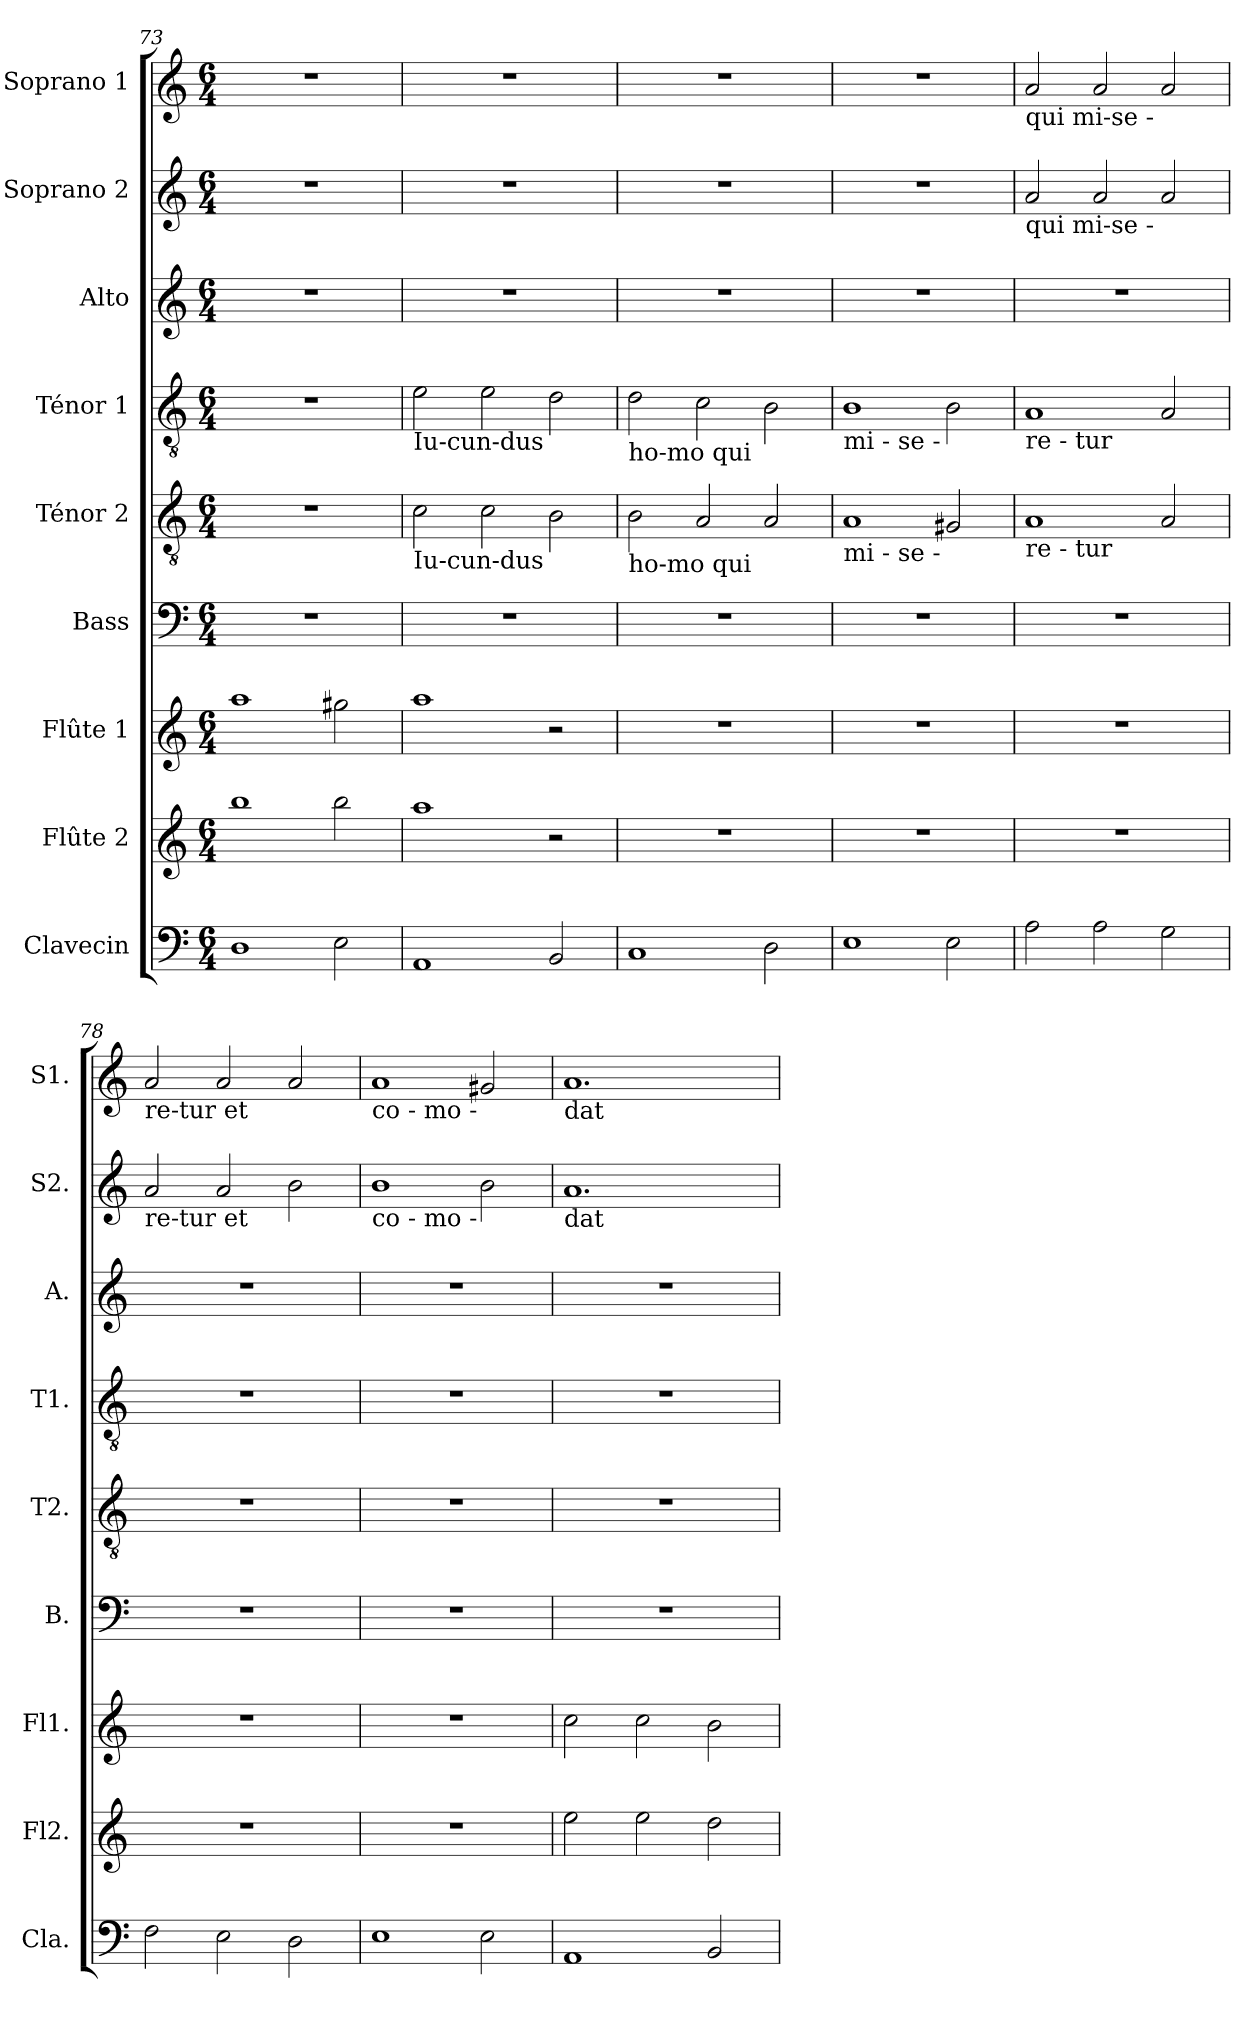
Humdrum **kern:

**kern	**kern	**kern	**kern	**kern	**kern	**kern	**kern	**kern
*part9	*part8	*part7	*part6	*part5	*part4	*part3	*part2	*part1
*staff9	*staff8	*staff7	*staff6	*staff5	*staff4	*staff3	*staff2	*staff1
*I"Clavecin	*I"Flûte 2	*I"Flûte 1	*I"Bass	*I"Ténor 2	*I"Ténor 1	*I"Alto	*I"Soprano 2	*I"Soprano 1
*I'Cla.	*I'Fl2.	*I'Fl1.	*I'B.	*I'T2.	*I'T1.	*I'A.	*I'S2.	*I'S1.
*clefF4	*clefG2	*clefG2	*clefF4	*clefGv2	*clefGv2	*clefG2	*clefG2	*clefG2
*k[]	*k[]	*k[]	*k[]	*k[]	*k[]	*k[]	*k[]	*k[]
*M6/4	*M6/4	*M6/4	*M6/4	*M6/4	*M6/4	*M6/4	*M6/4	*M6/4
=73	=73	=73	=73	=73	=73	=73	=73	=73
1D	1bb	1aa	1.r	1.r	1.r	1.r	1.r	1.r
2E	2bb	2gg#X	.	.	.	.	.	.
=74	=74	=74	=74	=74	=74	=74	=74	=74
!	!	!	!	!	!LO:TX:b:t=Iu-cun-dus	!	!	!
!	!	!	!	!LO:TX:b:t=Iu-cun-dus	!	!	!	!
1AA	1aa	1aa	1.r	2c	2e	1.r	1.r	1.r
.	.	.	.	2c	2e	.	.	.
2BB	2r	2r	.	2B	2d	.	.	.
=75	=75	=75	=75	=75	=75	=75	=75	=75
!	!	!	!	!	!LO:TX:b:t=ho-mo qui	!	!	!
!	!	!	!	!LO:TX:b:t=ho-mo qui	!	!	!	!
1C	1.r	1.r	1.r	2B	2d	1.r	1.r	1.r
.	.	.	.	2A	2c	.	.	.
2D	.	.	.	2A	2B	.	.	.
=76	=76	=76	=76	=76	=76	=76	=76	=76
!	!	!	!	!	!LO:TX:b:t=mi  -  se -	!	!	!
!	!	!	!	!LO:TX:b:t=mi  -  se -	!	!	!	!
1E	1.r	1.r	1.r	1A	1B	1.r	1.r	1.r
2E	.	.	.	2G#X	2B	.	.	.
=77	=77	=77	=77	=77	=77	=77	=77	=77
!	!	!	!	!	!	!	!	!LO:TX:b:t=qui mi-se -
!	!	!	!	!	!	!	!LO:TX:b:t=qui mi-se -	!
!	!	!	!	!	!LO:TX:b:t=re   -   tur	!	!	!
!	!	!	!	!LO:TX:b:t=re   -   tur	!	!	!	!
2A	1.r	1.r	1.r	1A	1A	1.r	2a	2a
2A	.	.	.	.	.	.	2a	2a
2G	.	.	.	2A	2A	.	2a	2a
=78	=78	=78	=78	=78	=78	=78	=78	=78
!	!	!	!	!	!	!	!	!LO:TX:b:t=re-tur et
!	!	!	!	!	!	!	!LO:TX:b:t=re-tur et	!
2F	1.r	1.r	1.r	1.r	1.r	1.r	2a	2a
2E	.	.	.	.	.	.	2a	2a
2D	.	.	.	.	.	.	2b	2a
=79	=79	=79	=79	=79	=79	=79	=79	=79
!	!	!	!	!	!	!	!	!LO:TX:b:t=co -  mo -
!	!	!	!	!	!	!	!LO:TX:b:t=co -  mo -	!
1E	1.r	1.r	1.r	1.r	1.r	1.r	1b	1a
2E	.	.	.	.	.	.	2b	2g#X
!!LO:PB:g=z
=80	=80	=80	=80	=80	=80	=80	=80	=80
!	!	!	!	!	!	!	!	!LO:TX:b:t=dat
!	!	!	!	!	!	!	!LO:TX:b:t=dat	!
1AA	2ee	2cc	1.r	1.r	1.r	1.r	1.a	1.a
.	2ee	2cc	.	.	.	.	.	.
2BB	2dd	2b	.	.	.	.	.	.
=	=	=	=	=	=	=	=	=
*-	*-	*-	*-	*-	*-	*-	*-	*-
